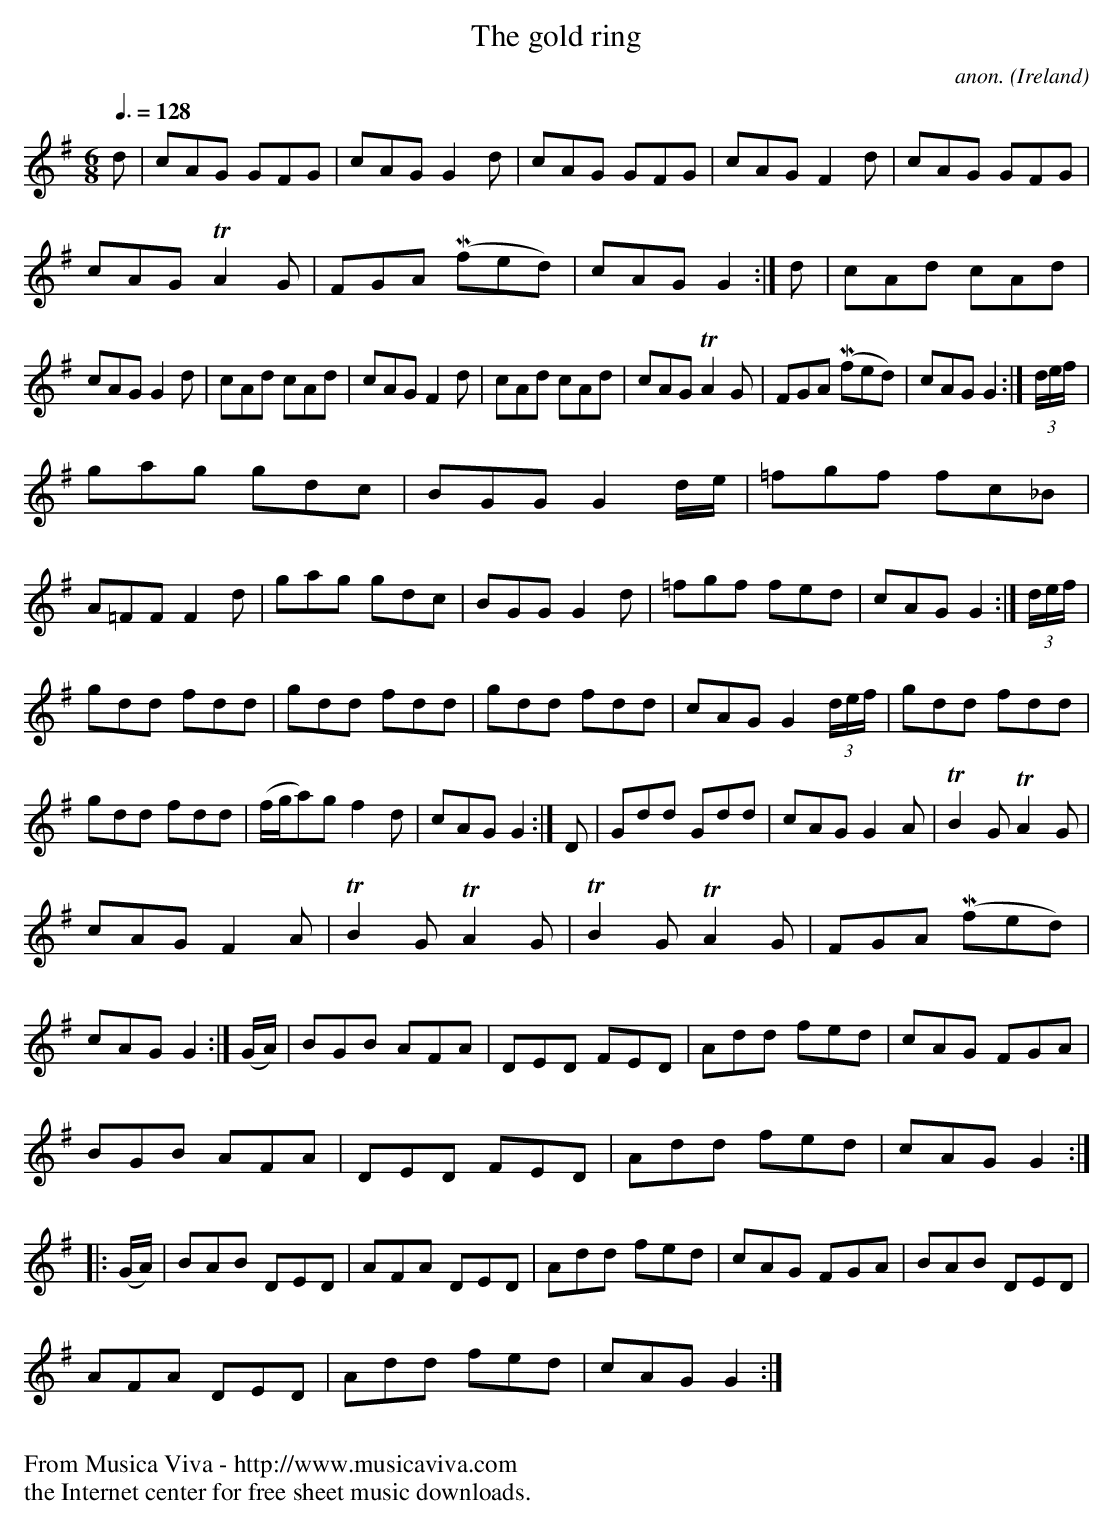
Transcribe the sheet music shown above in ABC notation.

X:1
T: The gold ring
C: anon.
O: Ireland
2.abc
m: Tn2 = (3n/o/n/ o/n/
m: Mn = (3n/o/n/
M: 6/8
L: 1/8
Q: 3/8=128
K: G
d|cAG GFG|cAG G2d|cAG GFG|cAGF2 d|cAG GFG|
cAG TA2 G|FGA (Mfed)|cAG G2:|d|cAd cAd|
cAG G2d|cAd cAd|cAG F2d|cAd cAd|cAG TA2G|FGA (Mfed)|cAGG2:|(3d/e/f/|
gag gdc|BGGG2 d/e/|=fgf fc_B|
A=FF F2d|gag gdc|BGG G2d|=fgf fed|cAG G2:|(3d/e/f/|
gdd fdd|gdd fdd|gdd fdd|cAG G2 (3d/e/f/|gdd fdd|
gdd fdd|(f/g/a)g f2d|cAG G2:|D|Gdd Gdd|cAG G2A|TB2G TA2G|
cAG F2A|TB2G TA2G|TB2G TA2G|FGA (Mfed)|
cAG G2 :| (G/A/)|BGB AFA|DED FED|Add fed|cAG FGA|
BGB AFA|DED FED|Add fed|cAGG2:|
|:(G/A/)|BAB DED|AFA DED|Add fed|cAG FGA|BAB DED|
AFA DED|Add fed|cAGG2:|
W:
W:
W: From Musica Viva - http://www.musicaviva.com
W: the Internet center for free sheet music downloads.
